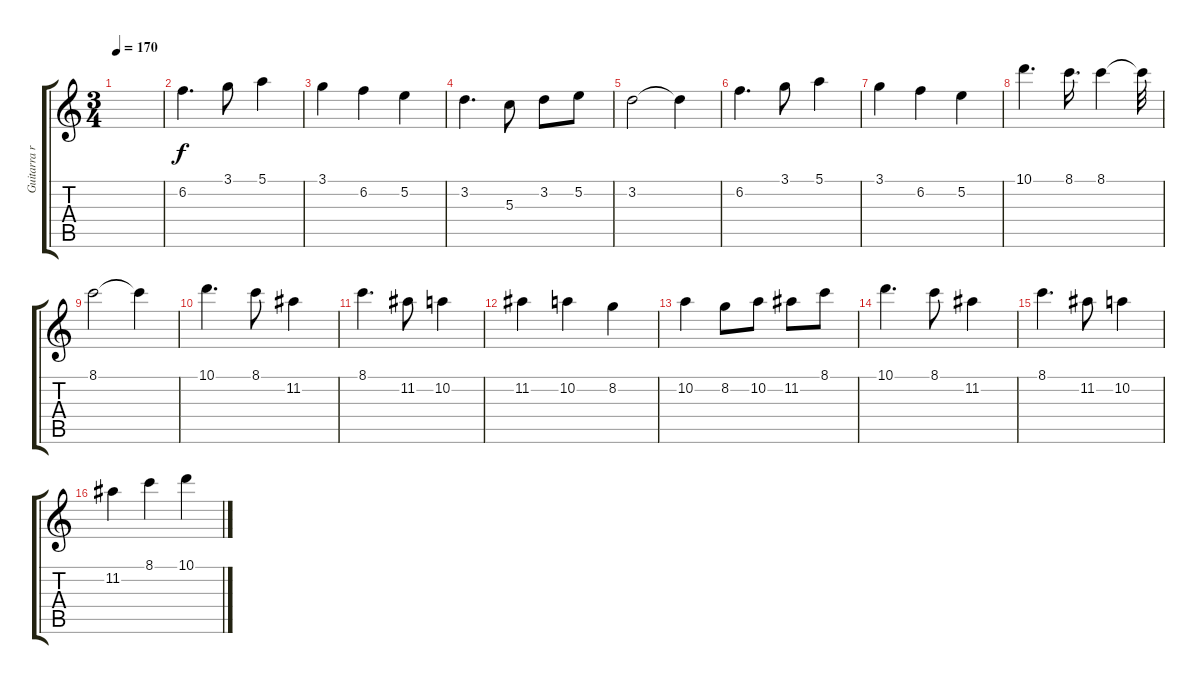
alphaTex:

\track ("Guitarra rítmica" "Guitarra r") {instrument acousticguitarsteel}
\staff {score tabs}
\tuning (E4 B3 G3 D3 A2 E2) {hide}
\ts (3 4)
\tempo 170
\clef g2
\ks c
|
6.2.4{d} 3.1.8 5.1.4 |
3.1.4 6.2.4 5.2.4 |
3.2.4{d} 5.3.8 3.2.8 5.2.8 |
3.2.2 3.2{t}.4 |
6.2.4{d} 3.1.8 5.1.4 |
3.1.4 6.2.4 5.2.4 |
10.1.4{d} 8.1.16{d} 8.1.4 8.1{t}.32 |
8.1.2 8.1{t}.4 |
10.1.4{d} 8.1.8 11.2.4 |
8.1.4{d} 11.2.8 10.2.4 |
11.2.4 10.2.4 8.2.4 |
10.2.4 8.2.8 10.2.8 11.2.8 8.1.8 |
10.1.4{d} 8.1.8 11.2.4 |
8.1.4{d} 11.2.8 10.2.4 |
11.2.4 8.1.4 10.1.4
